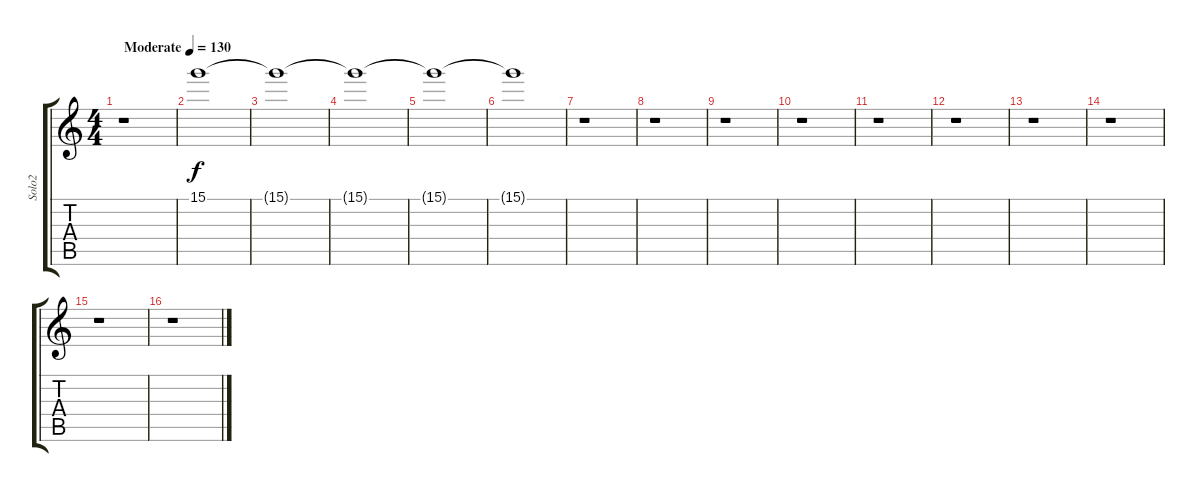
\track ("Solo2" "Solo2") {instrument overdrivenguitar}
\staff {score tabs}
\tuning (E4 B3 G3 D3 A2 E2) {hide}
\ts (4 4)
\tempo (130 "Moderate")
\clef g2
\ks c
r.1{dy f instrument overdrivenguitar} |
15.1.1 |
15.1{t}.1 |
15.1{t}.1 |
15.1{t}.1 |
15.1{t}.1 |
r.1 |
r.1 |
r.1 |
r.1 |
r.1 |
r.1 |
r.1 |
r.1 |
r.1 |
r.1
